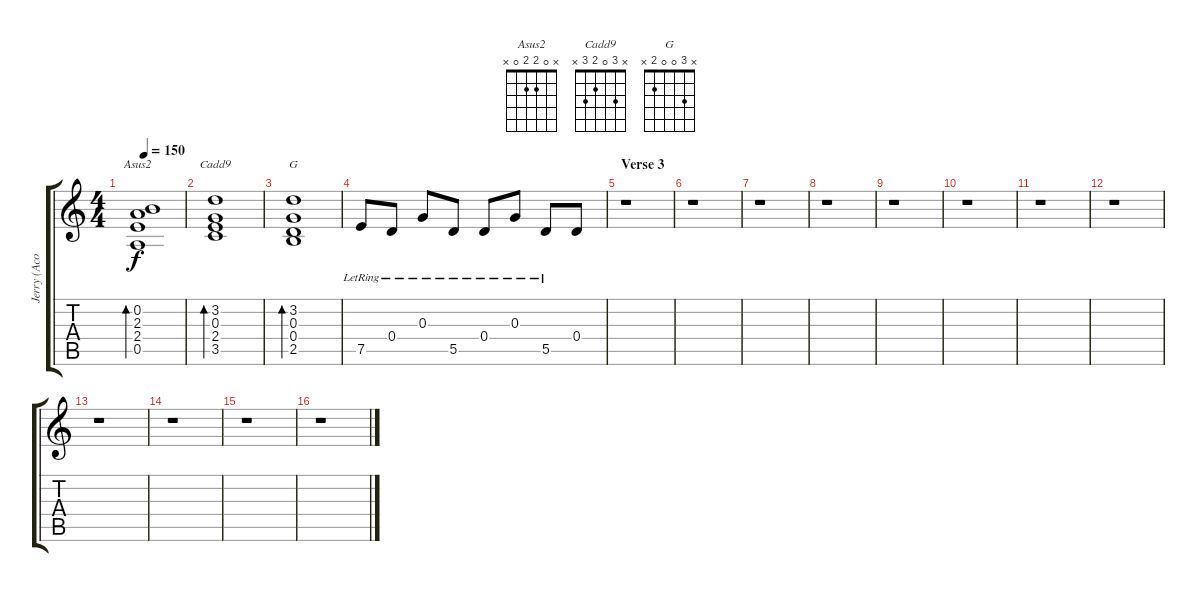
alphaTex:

\track ("Jerry (Acoustic)" "Jerry (Aco") {instrument acousticguitarsteel}
\staff {score tabs}
\tuning (E4 B3 G3 D3 A2 E2) {hide}
\chord ("Asus2" x 0 2 2 0 x)
\chord ("Cadd9" x 3 0 2 3 x)
\chord ("G" x 3 0 0 2 x)
\ts (4 4)
\tempo 150
\clef g2
\ks c
(0.2 2.3 2.4 0.5).1{bd 60 ch "Asus2" dy f} |
(3.2 0.3 2.4 3.5).1{bd 60 ch "Cadd9"} |
(3.2 0.3 0.4 2.5).1{bd 60 ch "G"} |
7.5{lr}.8 0.4{lr}.8 0.3{lr}.8 5.5{lr}.8 0.4{lr}.8 0.3{lr}.8 5.5{lr}.8 0.4.8 |
\section ("" "Verse 3")
r.1 |
r.1 |
r.1 |
r.1 |
r.1 |
r.1 |
r.1 |
r.1 |
r.1 |
r.1 |
r.1 |
r.1
